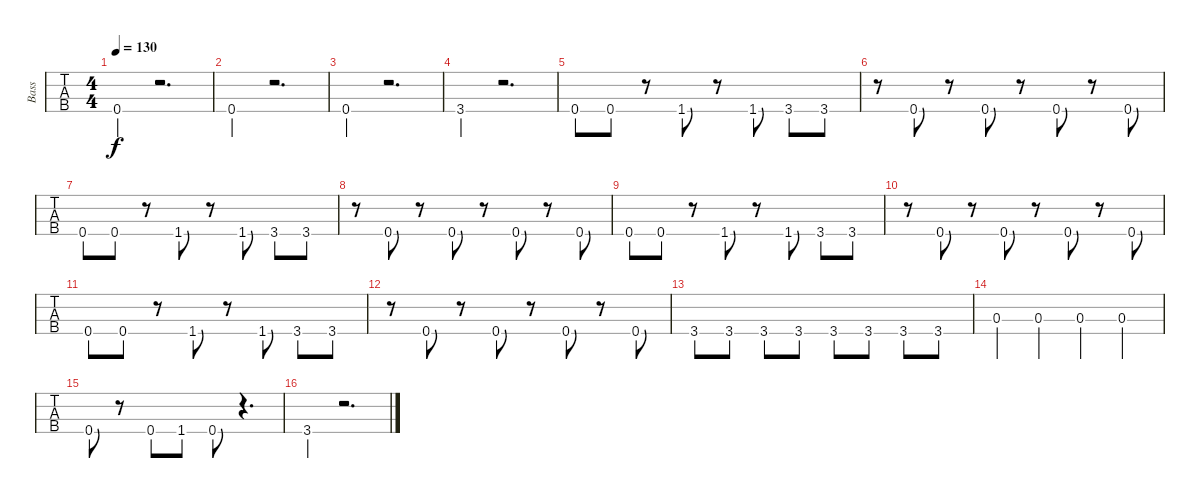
\track ("Bass" "Bass") {instrument electricbasspick}
\staff {tabs}
\tuning (G2 D2 A1 E1) {hide}
\ts (4 4)
\tempo 130
\clef f4
\ks c
0.4.4{dy f instrument electricbasspick} r.2{d} |
0.4.4 r.2{d} |
0.4.4 r.2{d} |
3.4.4 r.2{d} |
0.4.8 0.4.8 r.8 1.4.8 r.8 1.4.8 3.4.8 3.4.8 |
r.8 0.4.8 r.8 0.4.8 r.8 0.4.8 r.8 0.4.8 |
0.4.8 0.4.8 r.8 1.4.8 r.8 1.4.8 3.4.8 3.4.8 |
r.8 0.4.8 r.8 0.4.8 r.8 0.4.8 r.8 0.4.8 |
0.4.8 0.4.8 r.8 1.4.8 r.8 1.4.8 3.4.8 3.4.8 |
r.8 0.4.8 r.8 0.4.8 r.8 0.4.8 r.8 0.4.8 |
0.4.8 0.4.8 r.8 1.4.8 r.8 1.4.8 3.4.8 3.4.8 |
r.8 0.4.8 r.8 0.4.8 r.8 0.4.8 r.8 0.4.8 |
3.4.8 3.4.8 3.4.8 3.4.8 3.4.8 3.4.8 3.4.8 3.4.8 |
0.3.4 0.3.4 0.3.4 0.3.4 |
0.4.8 r.8 0.4.8 1.4.8 0.4.8 r.4{d} |
3.4.4 r.2{d}
